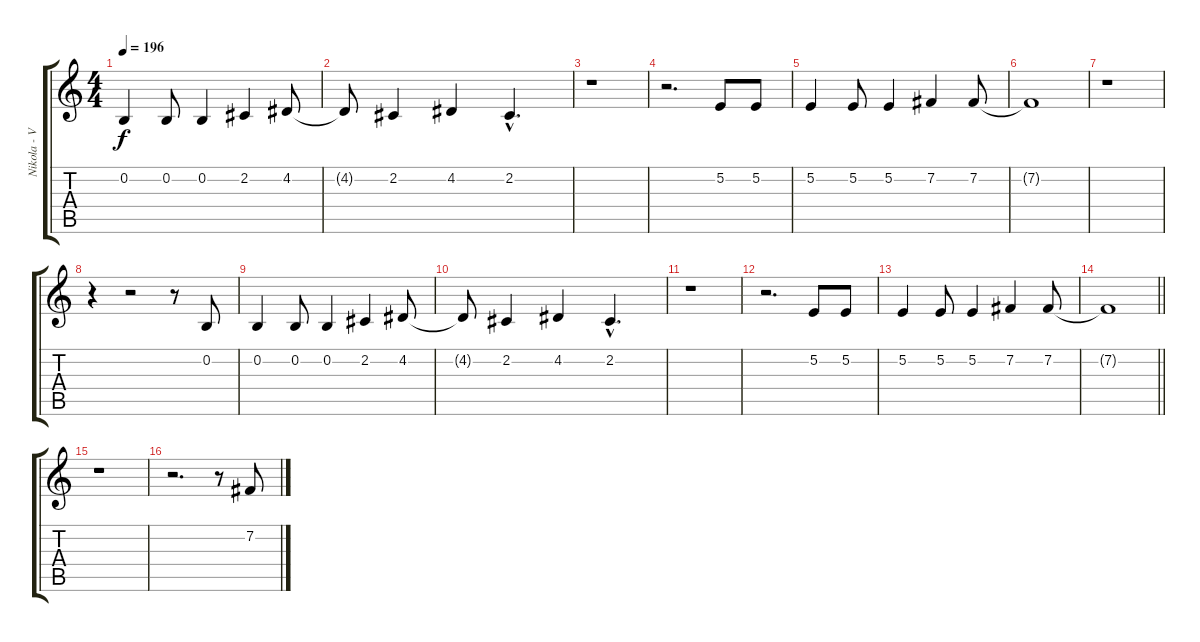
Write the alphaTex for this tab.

\track ("Nikola - Vocal" "Nikola - V") {instrument flute}
\staff {score tabs}
\tuning (E4 B3 G3 D3 A2 E2) {hide}
\ts (4 4)
\tempo 196
\clef g2
\ks c
0.2.4{dy f} 0.2.8 0.2.4 2.2.4 4.2.8 |
4.2{t}.8 2.2.4 4.2.4 2.2{hac}.4{d} |
r.1 |
r.2{d} 5.2.8 5.2.8 |
5.2.4 5.2.8 5.2.4 7.2.4 7.2.8 |
7.2{t}.1 |
r.1 |
r.4 r.2 r.8 0.2.8 |
0.2.4 0.2.8 0.2.4 2.2.4 4.2.8 |
4.2{t}.8 2.2.4 4.2.4 2.2{hac}.4{d} |
r.1 |
r.2{d} 5.2.8 5.2.8 |
5.2.4 5.2.8 5.2.4 7.2.4 7.2.8 |
\barLineRight lightlight
7.2{t}.1 |
r.1 |
r.2{d} r.8 7.2.8
